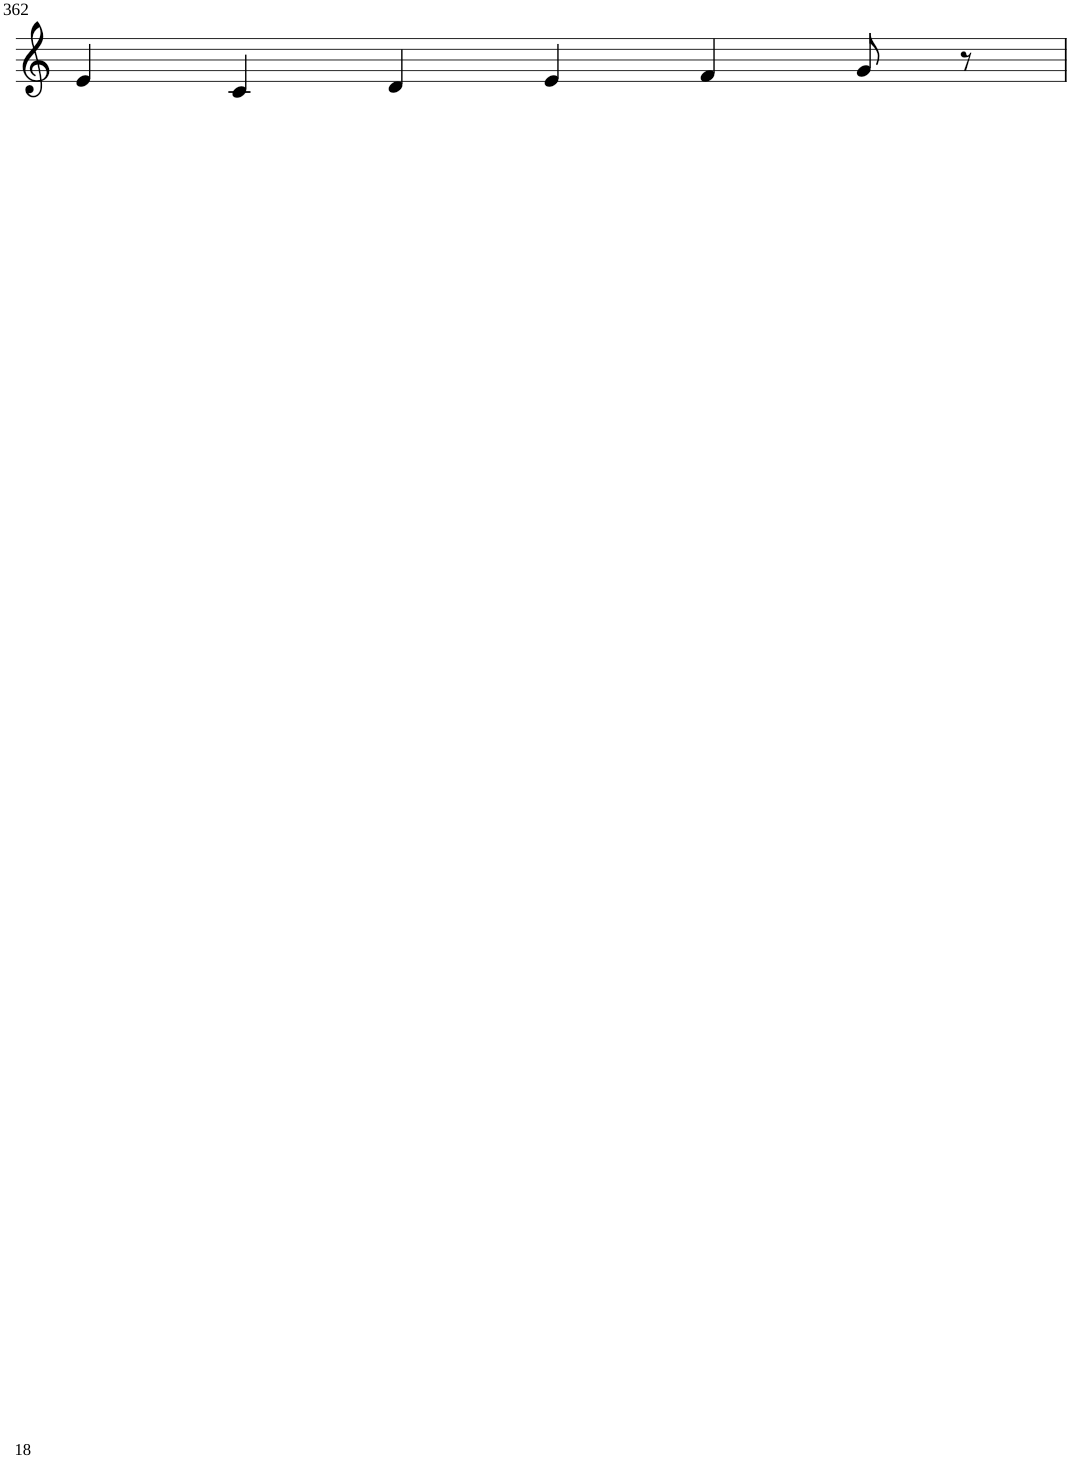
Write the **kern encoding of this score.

**kern
*part1
*staff1
*I"Violin
!!LO:PB:g=z
*clefG2
*k[]
*M6/4
=362
4e/
4c/
4d/
4e/
4f/
8g/
8r
=
*-
